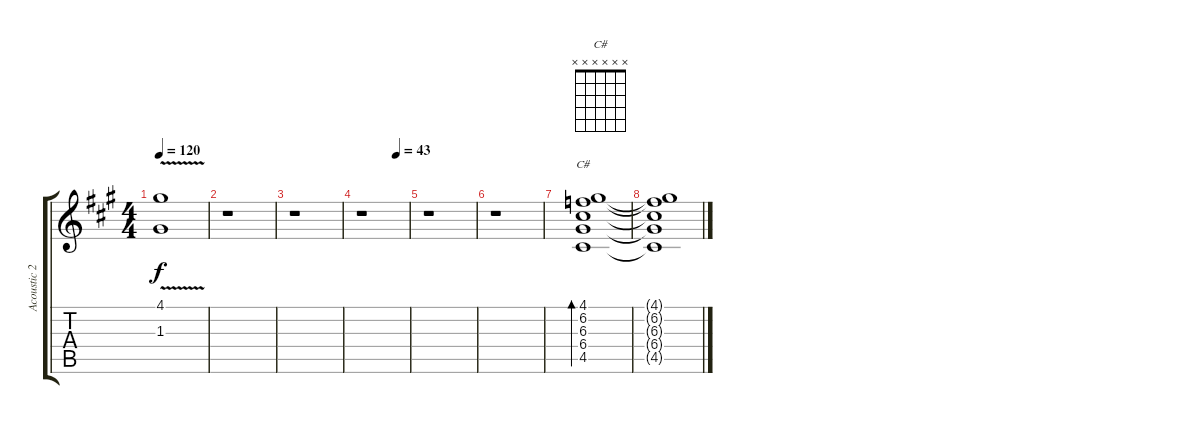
\track ("Acoustic 2" "Acoustic 2") {instrument acousticguitarsteel}
\staff {score tabs}
\tuning (E4 B3 G3 D3 A2 E2) {hide}
\chord ("C#" x x x x x x)
\ts (4 4)
\tempo 120
\clef g2
\ks a
(4.1{v} 1.3{v}).1{dy f} |
r.1 |
r.1 |
\tempo (43 0.75)
r.1 |
r.1 |
r.1 |
(4.1 6.2 6.3 6.4 4.5).1{bd 240 ch "C#"} |
(4.1{t} 6.2{t} 6.3{t} 6.4{t} 4.5{t}).1
